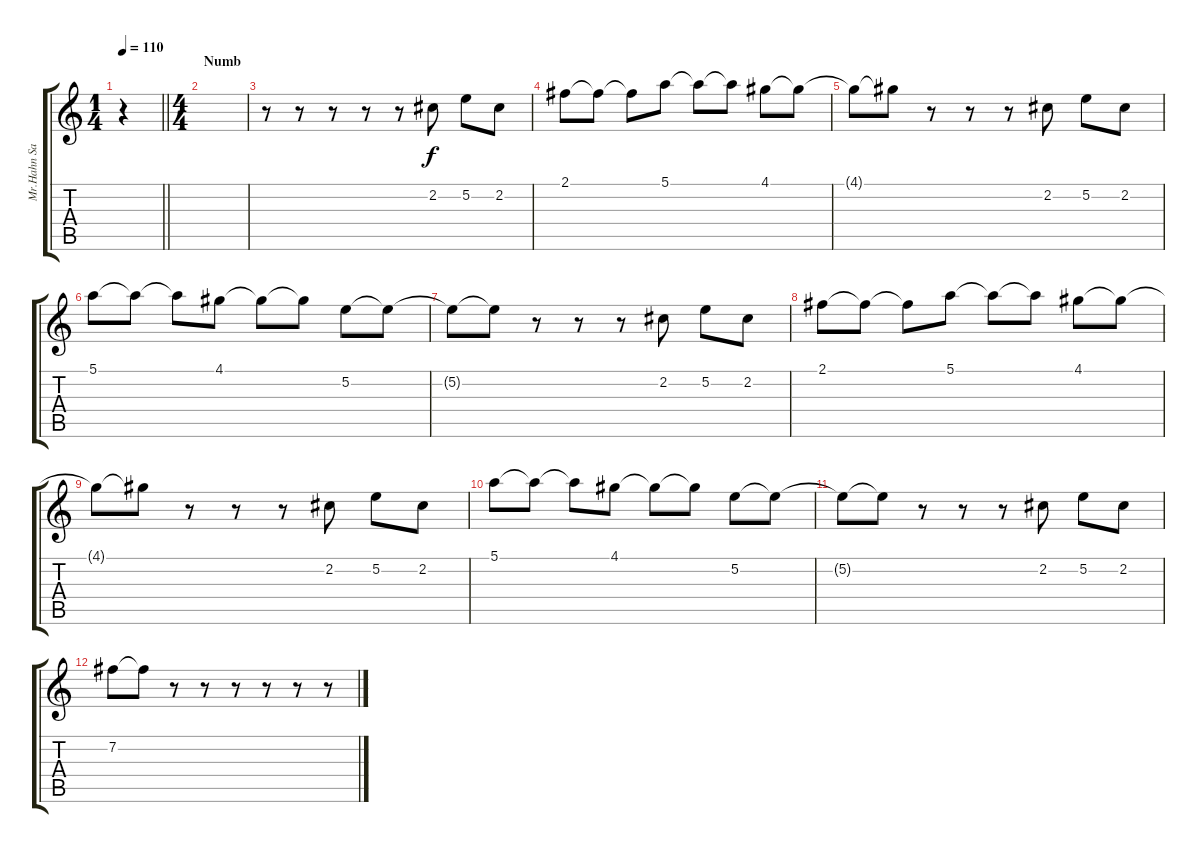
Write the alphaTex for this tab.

\track ("Mr.Hahn Sampler2" "Mr.Hahn Sa") {instrument distortionguitar}
\staff {score tabs}
\tuning (E4 B3 G3 D3 A2 E2) {hide}
\ts (1 4)
\tempo 110
\clef g2
\barLineRight lightlight
\ks c
r.4{dy f instrument lead6voice} |
\ts (4 4)
\section ("" "Numb")
|
r.8 r.8 r.8 r.8 r.8 2.2.8 5.2.8 2.2.8 |
2.1.8 2.1{t}.8 2.1{t}.8 5.1.8 5.1{t}.8 5.1{t}.8 4.1.8 4.1{t}.8 |
4.1{t}.8 4.1{t}.8 r.8 r.8 r.8 2.2.8 5.2.8 2.2.8 |
5.1.8 5.1{t}.8 5.1{t}.8 4.1.8 4.1{t}.8 4.1{t}.8 5.2.8 5.2{t}.8 |
5.2{t}.8 5.2{t}.8 r.8 r.8 r.8 2.2.8 5.2.8 2.2.8 |
2.1.8 2.1{t}.8 2.1{t}.8 5.1.8 5.1{t}.8 5.1{t}.8 4.1.8 4.1{t}.8 |
4.1{t}.8 4.1{t}.8 r.8 r.8 r.8 2.2.8 5.2.8 2.2.8 |
5.1.8 5.1{t}.8 5.1{t}.8 4.1.8 4.1{t}.8 4.1{t}.8 5.2.8 5.2{t}.8 |
5.2{t}.8 5.2{t}.8 r.8 r.8 r.8 2.2.8 5.2.8 2.2.8 |
7.2.8 7.2{t}.8 r.8 r.8 r.8 r.8 r.8 r.8
